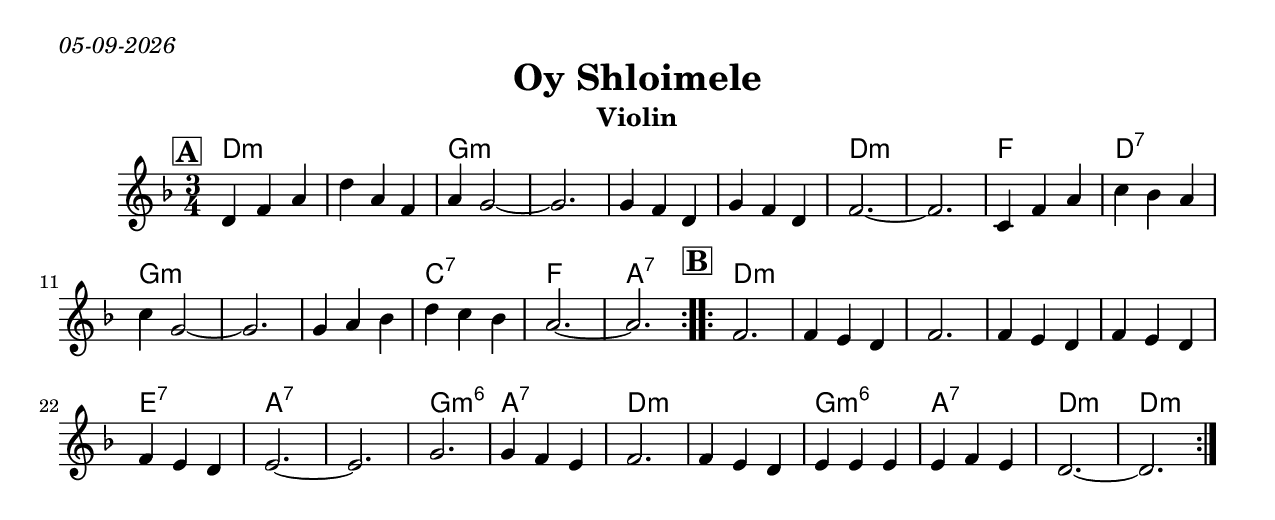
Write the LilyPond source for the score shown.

\version "2.24.0"
\include "english.ly"
%\pointAndClickOff
\paper{
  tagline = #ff
  print-all-headers = ##t
  #(set-paper-size "letter")
}
date = #(strftime "%d-%m-%Y" (localtime (current-time)))

\markup{ \italic{ \date }  }

%\markup{ Got something to say? }

global = {
  \clef treble
  \key d \minor
  \time 3/4
  \set Score.rehearsalMarkFormatter = #format-mark-box-alphabet
}

%#################################### Melody ########################
%melody =  \transpose c d \relative c' {  %transpose for clarinet
melody = \relative c' {
  \global
  %\partial 16*3 a16 d f   %lead in notes

  \repeat volta 2{
   \mark \default
   d4 f a
   d4 a f
   a g2~
   g2.

   g4 f d
   g f d
   f2.~ f2.

   c4 f a
   c4 bf a
   c4 g2~ g2.
   g4 a bf
   d4 c bf
   a2.~a2.

  }

  \repeat volta 2{
   \mark \default
   f2.
   f4 e d
   f2.
   f4 e d
   f4 e d
   f4 e d
   e2.~
   e2.
   g2.
   g4 f e
   f2.
   f4 e d
   e e e
   e f e
   d2. ~ d2.

  }


}
%################################# Lyrics #####################
%\addlyrics{ \set stanza = #"1. " }
%################################# Chords #######################
harmonies = \chordmode {
  d2.*2:m
  g2.*4:m
  d2.*2:m
  f2.
  d2.:7
  g2.*3:m
  c2.:7
  f2.
  a2.:7
  %b
  d2.*5:m
  e2.:7
  a2.*2:7
  g2.:m6
  a2.:7
  d2.*2:m
  g2.:m6
  a2.:7
  d2.:m
  d2.:m
}

\score {
  <<
    \new ChordNames {
      \set chordChanges = ##f
      \harmonies
    }
    \new Staff   \melody
  >>
  \header{
    title= "Oy Shloimele"
    subtitle=""
    composer= ""
    instrument = "Violin"
    arranger= ""
  }
  \midi{\tempo 4 = 120}
  \layout{indent = 1.0\cm}
}
%{
% more verses:
\markup{}
\markup {
  \fill-line {
    \hspace #0.1 % distance from left margin
    \column {
      \line { "1."
	\column {
	  ""
	}
      }
      \hspace #0.2 % vertical distance between verses
      \line { "2."
	\column {
	 ""
	}
      }
    }
    \hspace #0.1  % horiz. distance between columns
    \column {
      \line { "3."
	\column {
	  ""
	}
      }
      \hspace #0.2 % distance between verses
      \line { "4."
	\column {
	 ""
	}
      }
    }
    \hspace #0.1 % distance to right margin
  }
}

%}
